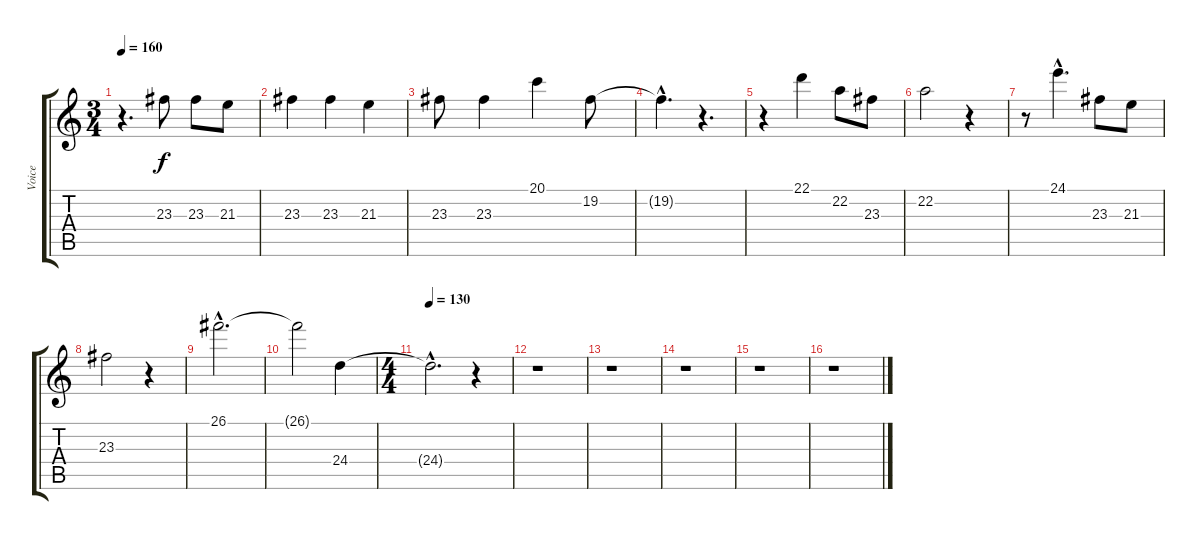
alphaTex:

\track ("Voice" "Voice") {instrument churchorgan}
\staff {score tabs}
\tuning (E4 B3 G3 D3 A2 E2) {hide}
\ts (3 4)
\tempo 160
\clef g2
\ks c
r.4{d dy f} 23.3.8 23.3.8 21.3.8 |
23.3.4 23.3.4 21.3.4 |
23.3.8 23.3.4 20.1.4 19.2.8 |
19.2{hac t}.4{d} r.4{d} |
r.4 22.1.4 22.2.8 23.3.8 |
22.2.2 r.4 |
r.8 24.1{hac}.4{d} 23.3.8 21.3.8 |
23.3.2 r.4 |
26.1{hac}.2{d} |
26.1{t}.2 24.4.4 |
\ts (4 4)
\tempo 130
24.4{hac t}.2{d} r.4 |
r.1 |
r.1 |
r.1 |
r.1 |
r.1
